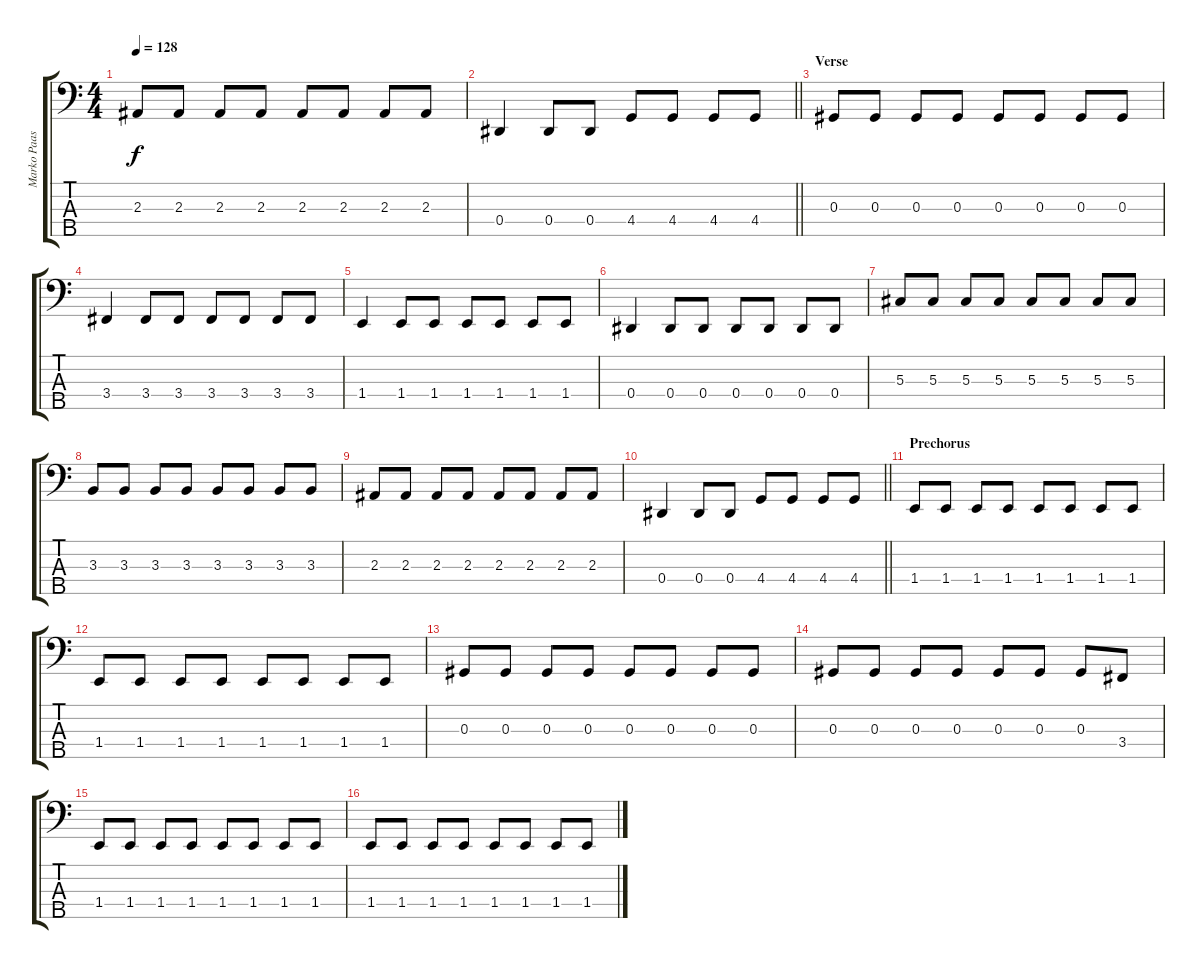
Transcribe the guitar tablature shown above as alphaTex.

\track ("Marko Paasikoski - Bass" "Marko Paas") {instrument electricbasspick}
\staff {score tabs}
\tuning (Gb2 Db2 Ab1 Eb1 Bb0) {hide}
\ts (4 4)
\tempo 128
\clef f4
\ks c
2.3.8{dy f} 2.3.8 2.3.8 2.3.8 2.3.8 2.3.8 2.3.8 2.3.8 |
\barLineRight lightlight
0.4.4 0.4.8 0.4.8 4.4.8 4.4.8 4.4.8 4.4.8 |
\section ("" "Verse")
0.3.8 0.3.8 0.3.8 0.3.8 0.3.8 0.3.8 0.3.8 0.3.8 |
3.4.4 3.4.8 3.4.8 3.4.8 3.4.8 3.4.8 3.4.8 |
1.4.4 1.4.8 1.4.8 1.4.8 1.4.8 1.4.8 1.4.8 |
0.4.4 0.4.8 0.4.8 0.4.8 0.4.8 0.4.8 0.4.8 |
5.3.8 5.3.8 5.3.8 5.3.8 5.3.8 5.3.8 5.3.8 5.3.8 |
3.3.8 3.3.8 3.3.8 3.3.8 3.3.8 3.3.8 3.3.8 3.3.8 |
2.3.8 2.3.8 2.3.8 2.3.8 2.3.8 2.3.8 2.3.8 2.3.8 |
\barLineRight lightlight
0.4.4 0.4.8 0.4.8 4.4.8 4.4.8 4.4.8 4.4.8 |
\section ("" "Prechorus")
1.4.8 1.4.8 1.4.8 1.4.8 1.4.8 1.4.8 1.4.8 1.4.8 |
1.4.8 1.4.8 1.4.8 1.4.8 1.4.8 1.4.8 1.4.8 1.4.8 |
0.3.8 0.3.8 0.3.8 0.3.8 0.3.8 0.3.8 0.3.8 0.3.8 |
0.3.8 0.3.8 0.3.8 0.3.8 0.3.8 0.3.8 0.3.8 3.4.8 |
1.4.8 1.4.8 1.4.8 1.4.8 1.4.8 1.4.8 1.4.8 1.4.8 |
1.4.8 1.4.8 1.4.8 1.4.8 1.4.8 1.4.8 1.4.8 1.4.8
